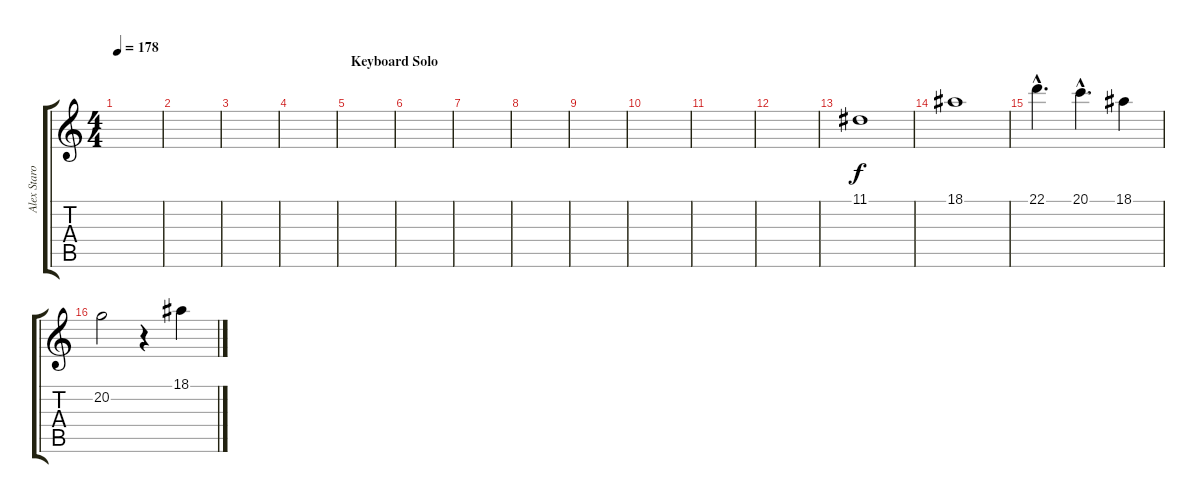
\track ("Alex Staropoli" "Alex Staro") {instrument tremolostrings}
\staff {score tabs}
\tuning (E4 B3 G3 D3 A2 E2) {hide}
\ts (4 4)
\tempo 178
\clef g2
\ks c
|
|
|
|
\section ("" "Keyboard Solo")
|
|
|
|
|
|
|
|
11.1.1 |
18.1.1 |
22.1{hac}.4{d} 20.1{hac}.4{d} 18.1.4 |
20.2.2 r.4 18.1.4
